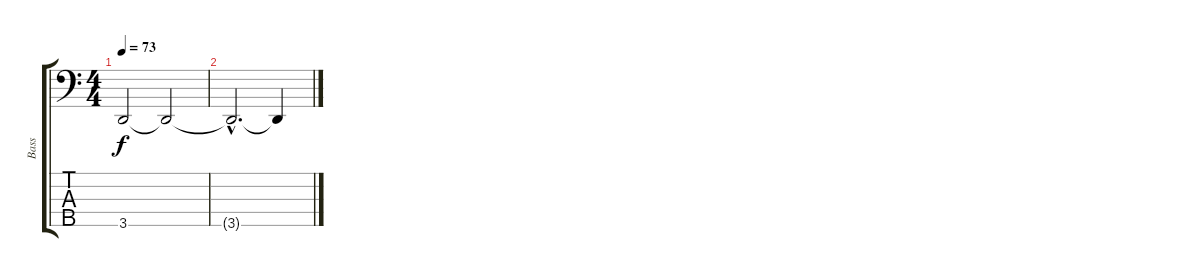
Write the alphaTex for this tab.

\track ("Bass" "Bass") {instrument fretlessbass}
\staff {score tabs}
\tuning (G2 D2 A1 E1 B0) {hide}
\ts (4 4)
\tempo 73
\clef f4
\ks c
3.5{t}.2{dy f} 3.5{t}.2 |
3.5{hac t}.2{d} 3.5{t}.4
